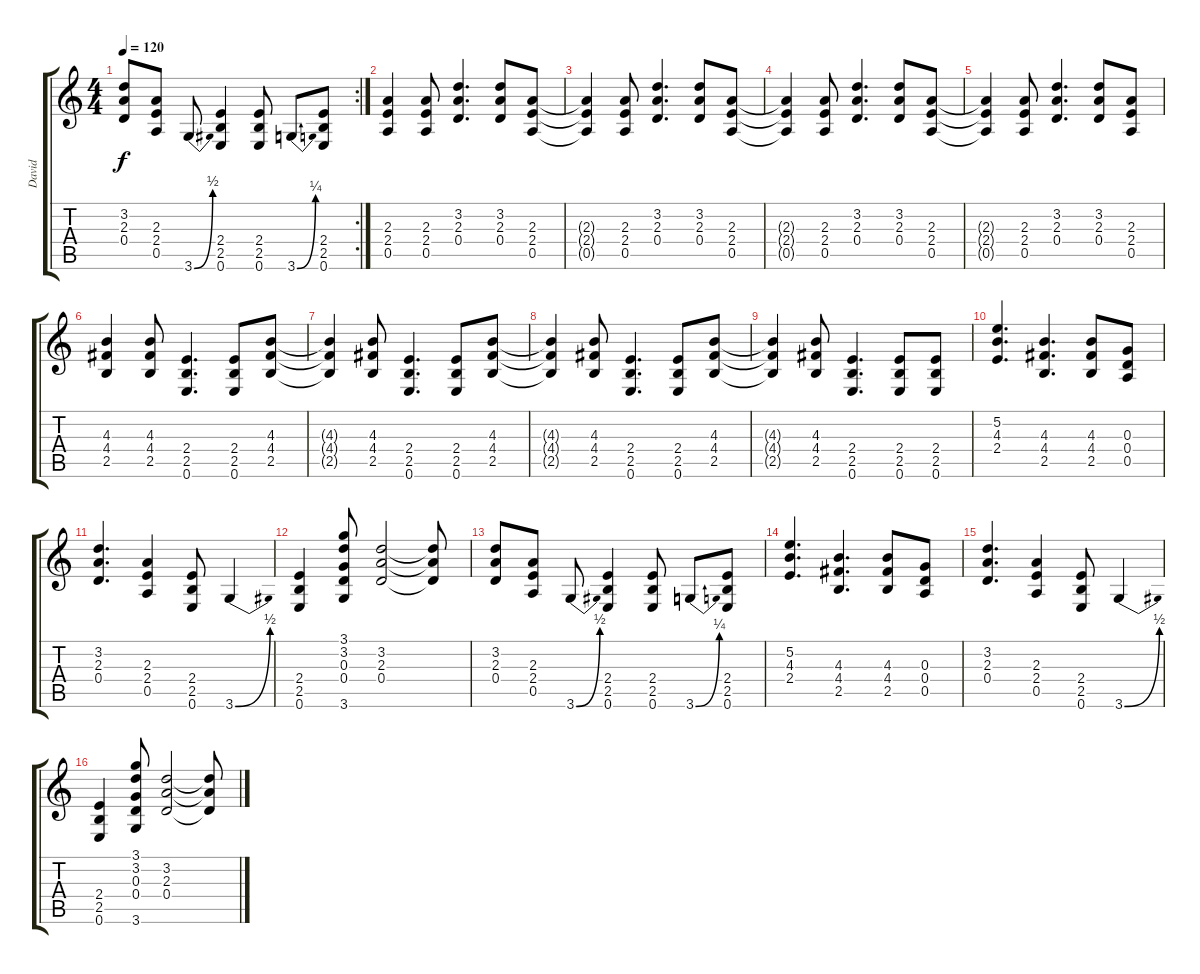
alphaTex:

\track ("David" "David") {instrument overdrivenguitar}
\staff {score tabs}
\tuning (E4 B3 G3 D3 A2 E2) {hide}
\rc 2
\ts (4 4)
\tempo 120
\clef g2
\ks c
(3.2 2.3 0.4).8{dy f} (2.3 2.4 0.5).8 3.6{be (bend 0 0 60 2)}.8 (2.4 2.5 0.6).4 (2.4 2.5 0.6).8 3.6{be (bend 0 0 60 1)}.8 (2.4 2.5 0.6).8 |
(2.3 2.4 0.5).4 (2.3 2.4 0.5).8 (3.2 2.3 0.4).4{d} (3.2 2.3 0.4).8 (2.3 2.4 0.5).8 |
(2.3{t} 2.4{t} 0.5{t}).4 (2.3 2.4 0.5).8 (3.2 2.3 0.4).4{d} (3.2 2.3 0.4).8 (2.3 2.4 0.5).8 |
(2.3{t} 2.4{t} 0.5{t}).4 (2.3 2.4 0.5).8 (3.2 2.3 0.4).4{d} (3.2 2.3 0.4).8 (2.3 2.4 0.5).8 |
(2.3{t} 2.4{t} 0.5{t}).4 (2.3 2.4 0.5).8 (3.2 2.3 0.4).4{d} (3.2 2.3 0.4).8 (2.3 2.4 0.5).8 |
(4.3 4.4 2.5).4 (4.3 4.4 2.5).8 (2.4 2.5 0.6).4{d} (2.4 2.5 0.6).8 (4.3 4.4 2.5).8 |
(4.3{t} 4.4{t} 2.5{t}).4 (4.3 4.4 2.5).8 (2.4 2.5 0.6).4{d} (2.4 2.5 0.6).8 (4.3 4.4 2.5).8 |
(4.3{t} 4.4{t} 2.5{t}).4 (4.3 4.4 2.5).8 (2.4 2.5 0.6).4{d} (2.4 2.5 0.6).8 (4.3 4.4 2.5).8 |
(4.3{t} 4.4{t} 2.5{t}).4 (4.3 4.4 2.5).8 (2.4 2.5 0.6).4{d} (2.4 2.5 0.6).8 (2.4 2.5 0.6).8 |
(5.2 4.3 2.4).4{d} (4.3 4.4 2.5).4{d} (4.3 4.4 2.5).8 (0.3 0.4 0.5).8 |
(3.2 2.3 0.4).4{d} (2.3 2.4 0.5).4 (2.4 2.5 0.6).8 3.6{be (bend 0 0 60 2)}.4 |
(2.4 2.5 0.6).4 (3.1 3.2 0.3 0.4 3.6).8 (3.2 2.3 0.4).2 (3.2{t} 2.3{t} 0.4{t}).8 |
(3.2 2.3 0.4).8 (2.3 2.4 0.5).8 3.6{be (bend 0 0 60 2)}.8 (2.4 2.5 0.6).4 (2.4 2.5 0.6).8 3.6{be (bend 0 0 60 1)}.8 (2.4 2.5 0.6).8 |
(5.2 4.3 2.4).4{d} (4.3 4.4 2.5).4{d} (4.3 4.4 2.5).8 (0.3 0.4 0.5).8 |
(3.2 2.3 0.4).4{d} (2.3 2.4 0.5).4 (2.4 2.5 0.6).8 3.6{be (bend 0 0 60 2)}.4 |
(2.4 2.5 0.6).4 (3.1 3.2 0.3 0.4 3.6).8 (3.2 2.3 0.4).2 (3.2{t} 2.3{t} 0.4{t}).8
